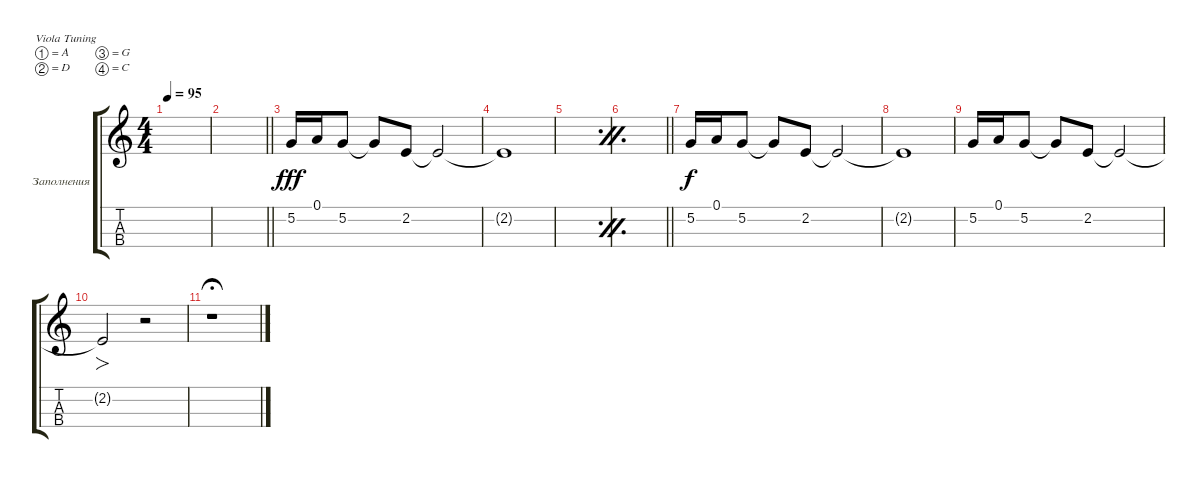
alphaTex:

\defaultSystemsLayout 4
\bracketExtendMode groupsimilarinstruments
\firstSystemTrackNameOrientation horizontal
\otherSystemsTrackNameOrientation horizontal
\track ("Заполнения" "Заполнения") {instrument viola}
\staff {score tabs}
\tuning (A4 D4 G3 C3)
\ts (4 4)
\tempo 95
\clef g2
\ks c
|
\barLineRight lightlight
|
5.2.16{dy fff} 0.1.16 5.2.8 5.2{t}.8 2.2.8 2.2{t}.2 |
2.2{t}.1 |
\simile firstofdouble
|
\simile secondofdouble
\barLineRight lightlight
|
\simile none
5.2.16{dy f} 0.1.16 5.2.8 5.2{t}.8 2.2.8 2.2{t}.2 |
2.2{t}.1 |
5.2.16 0.1.16 5.2.8 5.2{t}.8 2.2.8 2.2{t}.2 |
2.2{t}.2{fo} r.2 |
r.1{fermata (medium 1)}
